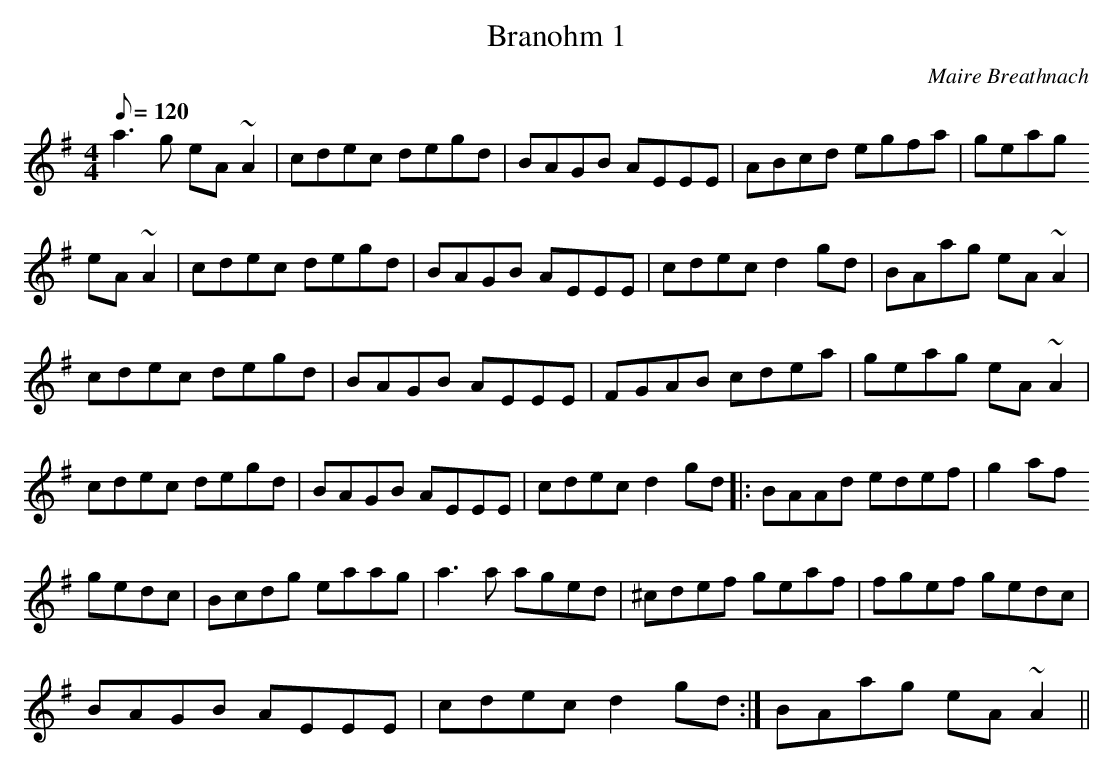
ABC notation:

X:1
T:Branohm 1
C:Maire Breathnach
M:4/4
L:1/8
Q:120
K:ADor
a3 g eA ~A2|cdec degd|BAGB AEEE|ABcd egfa|geag
eA ~A2|cdec degd|BAGB AEEE|cdec d2gd|BAag eA ~A2|
cdec degd|BAGB AEEE|FGAB cdea|geag eA ~A2|
cdec degd|BAGB AEEE|cdec d2gd|:BAAd edef|g2af
gedc|Bcdg eaag|a3 a aged|^cdef geaf|fgef gedc|
BAGB AEEE|cdec d2gd:|BAag eA ~A2||
